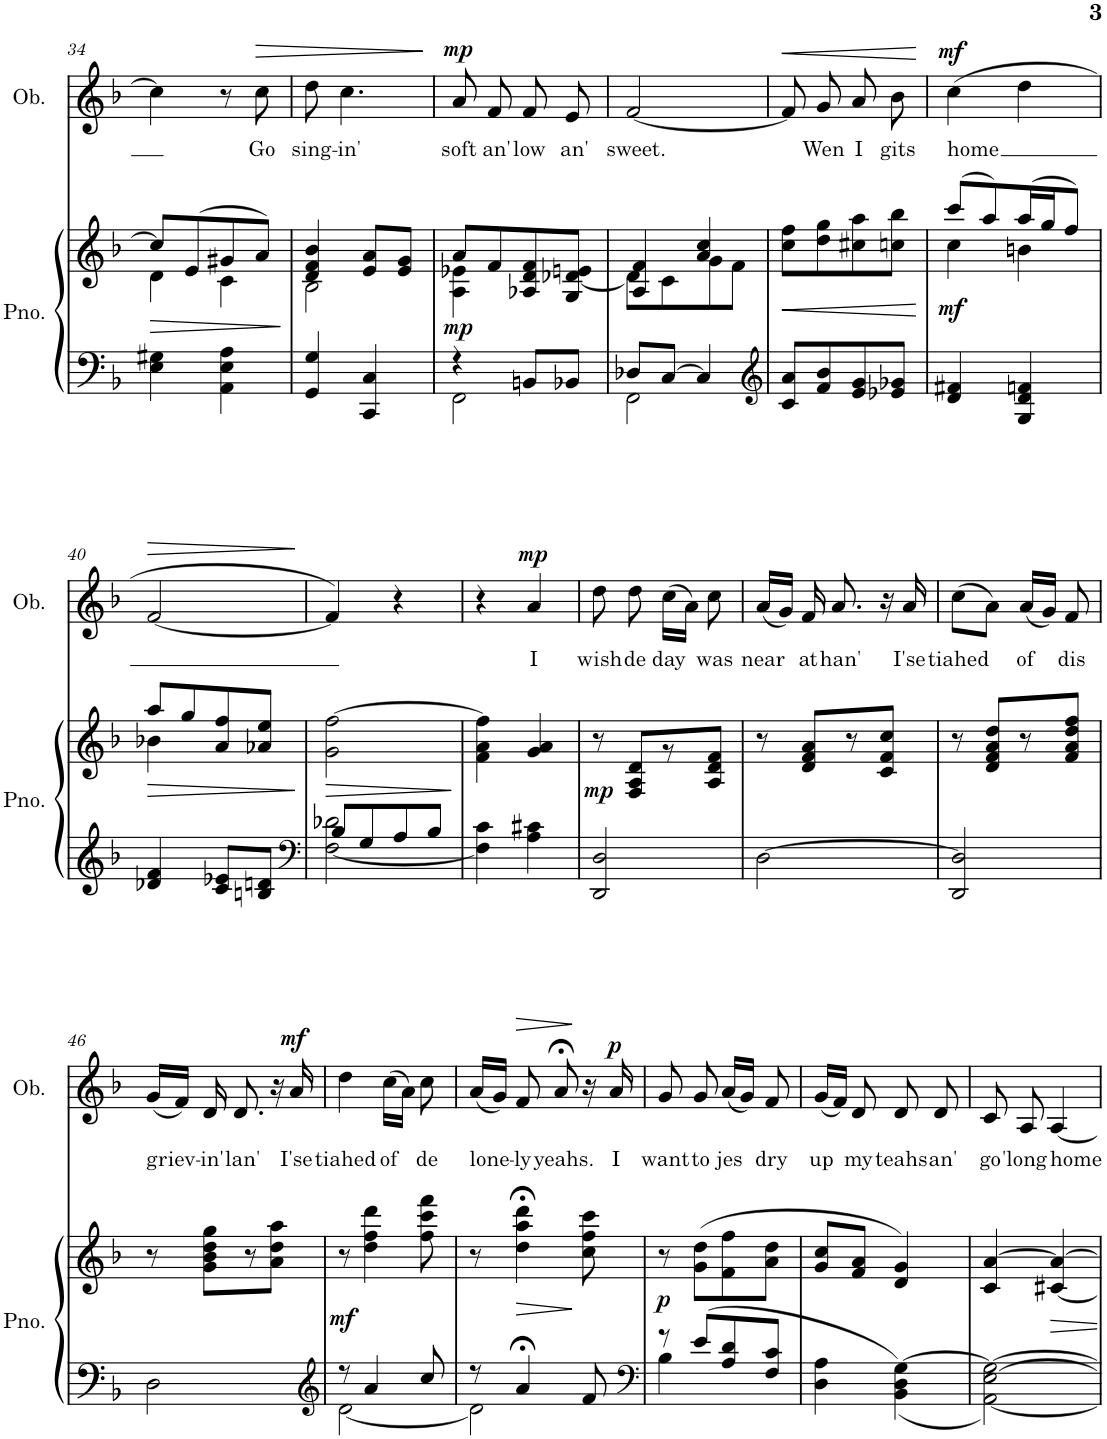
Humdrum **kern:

**kern	**kern	**dynam	**kern	**text	**dynam
*part2	*part2	*part2	*part1	*part1	*part1
*staff3	*staff2	*staff2/3	*staff1	*staff1	*staff1
*I"Piano	*	*	*I"Oboe	*	*
*I'Pno.	*	*	*I'Ob.	*	*
!!LO:PB:g=z
*clefF4	*clefG2	*	*clefG2	*	*
*k[b-]	*k[b-]	*	*k[b-]	*	*
*M4/8	*M4/8	*	*M4/8	*	*
=34	=34	=34	=34	=34	=34
!	!	!LO:HP:b	!	!	!
*	*^	*	*	*	*
4E\ 4G#X\	8cc/L]	4d\	>	4cc\]	.	.
.	(8e/	.	.	.	.	.
4AA\ 4E\ 4A\	8g#X/	4c\	.	8r	.	.
!	!	!	!	!	!LO:LY:b	!LO:HP:b
.	8a/J)	.	.	8cc\	Go	>
*	*v	*v	*	*	*	*
.	.	]	.	.	.
=35	=35	=35	=35	=35	=35
*	*^	*	*	*	*
!	!	!	!	!	!LO:LY:b	!
4GG/ 4G/	4d/ 4f/ 4b-/	2B-\	.	8dd\	sing-	.
!	!	!	!	!	!LO:LY:b	!
.	.	.	.	4.cc\	-in'	.
4CC/ 4C/	8e/ 8a/L	.	.	.	.	.
.	8e/ 8g/J	.	.	.	.	.
*	*v	*v	*	*	*	*
.	.	.	.	.	]
=36	=36	=36	=36	=36	=36
*^	*^	*	*	*	*
!	!	!	!	!LO:DY:b	!	!LO:LY:b	!LO:DY:a
4r	2FF\	8a/L	4A\ 4e-X\	mp	8a/	soft	mp
!	!	!	!	!	!	!LO:LY:b	!
.	.	8f/	.	.	8f/	an'	.
!	!	!	!	!	!	!LO:LY:b	!
8BBn/L	.	8A-X/ 8d/ 8f/	4ryy	.	8f/	low	.
!	!	!	!	!	!	!LO:LY:b	!
8BB-X/J	.	8G/ [8d-X/ 8en/J	.	.	8e/	an'	.
=37	=37	=37	=37	=37	=37	=37	=37
!	!	!	!	!	!	!LO:LY:b	!
8D-X/L	2FF\	4A/ 4f/	8d-\L]	.	[2f/	sweet.	.
[8C/J	.	.	8c\	.	.	.	.
4C/]	.	4a/ 4cc/	8g\	.	.	.	.
.	.	.	8f\J	.	.	.	.
*v	*v	*	*	*	*	*	*
*	*v	*v	*	*	*	*
=38	=38	=38	=38	=38	=38
*clefG2	*	*	*	*	*
*	*^	*	*	*	*
!	!	!	!LO:HP:b	!	!	!LO:HP:b
*	*v	*v	*	*	*	*
8c/ 8a/L	8cc\ 8ff\L	<	8f/]	.	<
!	!	!	!	!LO:LY:b	!
8f/ 8b-/	8dd\ 8gg\	.	8g/	Wen	.
!	!	!	!	!LO:LY:b	!
8e/ 8g/	8cc#X\ 8aa\	.	8a/	I	.
!	!	!	!	!LO:LY:b	!
8e-X/ 8g-X/J	8ccn\ 8bb-\J	.	8b-\	gits	.
.	.	[	.	.	[
=39	=39	=39	=39	=39	=39
*	*^	*	*	*	*
!	!	!	!LO:DY:b	!	!LO:LY:b	!LO:DY:a
4d/ 4f#X/	(8ccc/L	4cc\	mf	(4cc\	home	mf
.	8aa/)	.	.	.	.	.
4G/ 4d/ 4fn/	(16aa/L	4bn\	.	4dd\	.	.
.	16gg/J	.	.	.	.	.
.	8ff/J)	.	.	.	.	.
!!LO:LB:g=z
=40	=40	=40	=40	=40	=40	=40
!	!	!	!LO:HP:b	!	!	!LO:HP:b
4d-X/ 4f/	8aa/L	4b-X\	>	[2f/	.	>
.	8gg/	.	.	.	.	.
8c/ 8e-X/L	8a/ 8ff/	4ryy	.	.	.	.
8Bn/ 8dn/J	8a-X/ 8ee/J	.	.	.	.	.
*	*v	*v	*	*	*	*
.	.	]	.	.	]
=41	=41	=41	=41	=41	=41
*clefF4	*	*	*	*	*
*^	*	*	*	*	*
!	!	!	!LO:HP:b	!	!	!
8B-/L	[2F\ 2d-X\	2g\ [2ff\	>	4f/])	.	.
8G/	.	.	.	.	.	.
8A/	.	.	.	4r	.	.
8B-/J	.	.	.	.	.	.
*v	*v	*	*	*	*	*
.	.	]	.	.	.
=42	=42	=42	=42	=42	=42
4F\] 4c\	4f\ 4a\ 4ff\]	.	4r	.	.
!	!	!	!	!LO:LY:b	!LO:DY:a
4A\ 4c#X\	4g/ 4a/	.	4a/	I	mp
=43	=43	=43	=43	=43	=43
!	!	!LO:DY:b	!	!LO:LY:b	!
2DD/ 2D/	8r	mp	8dd\	wish	.
!	!	!	!	!LO:LY:b	!
.	8F/ 8A/ 8d/L	.	8dd\	de	.
!	!	!	!	!LO:LY:b	!
.	8r	.	(16cc\LL	day	.
.	.	.	16a\JJ)	.	.
!	!	!	!	!LO:LY:b	!
.	8A/ 8d/ 8f/J	.	8cc\	was	.
=44	=44	=44	=44	=44	=44
!	!	!	!	!LO:LY:b	!
[2D\	8r	.	(16a/LL	near	.
.	.	.	16g/JJ)	.	.
!	!	!	!	!LO:LY:b	!
.	8d/ 8f/ 8a/L	.	16f/	at	.
!	!	!	!	!LO:LY:b	!
.	.	.	8.a/	han'	.
.	8r	.	.	.	.
.	8c/ 8f/ 8cc/J	.	16r	.	.
!	!	!	!	!LO:LY:b	!
.	.	.	16a/	I'se	.
=45	=45	=45	=45	=45	=45
!	!	!	!	!LO:LY:b	!
2DD/ 2D/]	8r	.	(8cc\L	tiahed	.
.	8d/ 8f/ 8a/ 8dd/L	.	8a\J)	.	.
!	!	!	!	!LO:LY:b	!
.	8r	.	(16a/LL	of	.
.	.	.	16g/JJ)	.	.
!	!	!	!	!LO:LY:b	!
.	8f/ 8a/ 8dd/ 8ff/J	.	8f/	dis	.
!!LO:LB:g=z
=46	=46	=46	=46	=46	=46
!	!	!	!	!LO:LY:b	!
2D\	8r	.	(16g/LL	griev-	.
.	.	.	16f/JJ)	.	.
!	!	!	!	!LO:LY:b	!
.	8g\ 8b-\ 8dd\ 8gg\L	.	16d/	-in'	.
!	!	!	!	!LO:LY:b	!
.	.	.	8.d/	lan'	.
.	8r	.	.	.	.
.	8a\ 8dd\ 8aa\J	.	16r	.	.
!	!	!	!	!LO:LY:b	!LO:DY:a
.	.	.	16a/	I'se	mf
=47	=47	=47	=47	=47	=47
*clefG2	*	*	*	*	*
*^	*	*	*	*	*
!	!	!	!LO:DY:b	!	!LO:LY:b	!
8r	[2d\	8r	mf	4dd\	tiahed	.
4a/	.	4dd\ 4ff\ 4ddd\	.	.	.	.
!	!	!	!	!	!LO:LY:b	!
.	.	.	.	(16cc\LL	of	.
.	.	.	.	16a\JJ)	.	.
!	!	!	!	!	!LO:LY:b	!
8cc/	.	8ff\ 8ccc\ 8fff\	.	8cc\	de	.
=48	=48	=48	=48	=48	=48	=48
!	!	!	!	!	!LO:LY:b	!
8r	2d\]	8r	.	(16a/LL	lone-	.
.	.	.	.	16g/JJ)	.	.
!	!	!	!LO:HP:b	!	!LO:LY:b	!LO:HP:b
4a;</	.	4dd\;< 4aa\;< 4ddd\;<	>	8f/	-ly	>
!	!	!	!	!	!LO:LY:b	!
.	.	.	.	8a;</	yeahs.	.
8f/	.	8cc\ 8ff\ 8ccc\	]	16r	.	]
!	!	!	!	!	!LO:LY:b	!LO:DY:a
.	.	.	.	16a/	I	p
=49	=49	=49	=49	=49	=49	=49
*clefF4	*	*	*	*	*	*
!	!	!	!LO:DY:b	!	!LO:LY:b	!
8r	4B-\	8r	p	8g/	want	.
!	!	!	!	!	!LO:LY:b	!
8e/L	.	(8g\ 8dd\L	.	8g/	to	.
!	!	!	!	!	!LO:LY:b	!
8A/ 8d/	4ryy	8f\ 8ff\	.	(16a/LL	jes	.
.	.	.	.	16g/JJ)	.	.
!	!	!	!	!	!LO:LY:b	!
8F/ 8c/J	.	8a\ 8dd\J	.	8f/	dry	.
*v	*v	*	*	*	*	*
=50	=50	=50	=50	=50	=50
!	!	!	!	!LO:LY:b	!
4D\ 4A\	8g/ 8cc/L	.	(16g/LL	up	.
.	.	.	16f/JJ)	.	.
!	!	!	!	!LO:LY:b	!
.	8f/ 8a/J	.	8d/	my	.
!	!	!	!	!LO:LY:b	!
4BB-\ 4D\ [4G\	4d/ 4g/)	.	8d/	teahs	.
!	!	!	!	!LO:LY:b	!
.	.	.	8d/	an'	.
=51	=51	=51	=51	=51	=51
!	!	!	!	!LO:LY:b	!
[2AA\ [2E\ 2G\_	4c/ [4a/	.	8c/	go	.
!	!	!	!	!LO:LY:b	!
.	.	.	8A/	'long	.
!	!	!	!	!LO:LY:b	!
.	[4c#X/ 4a/_	.	[4A/	home	.
=	=	=	=	=	=
*-	*-	*-	*-	*-	*-
